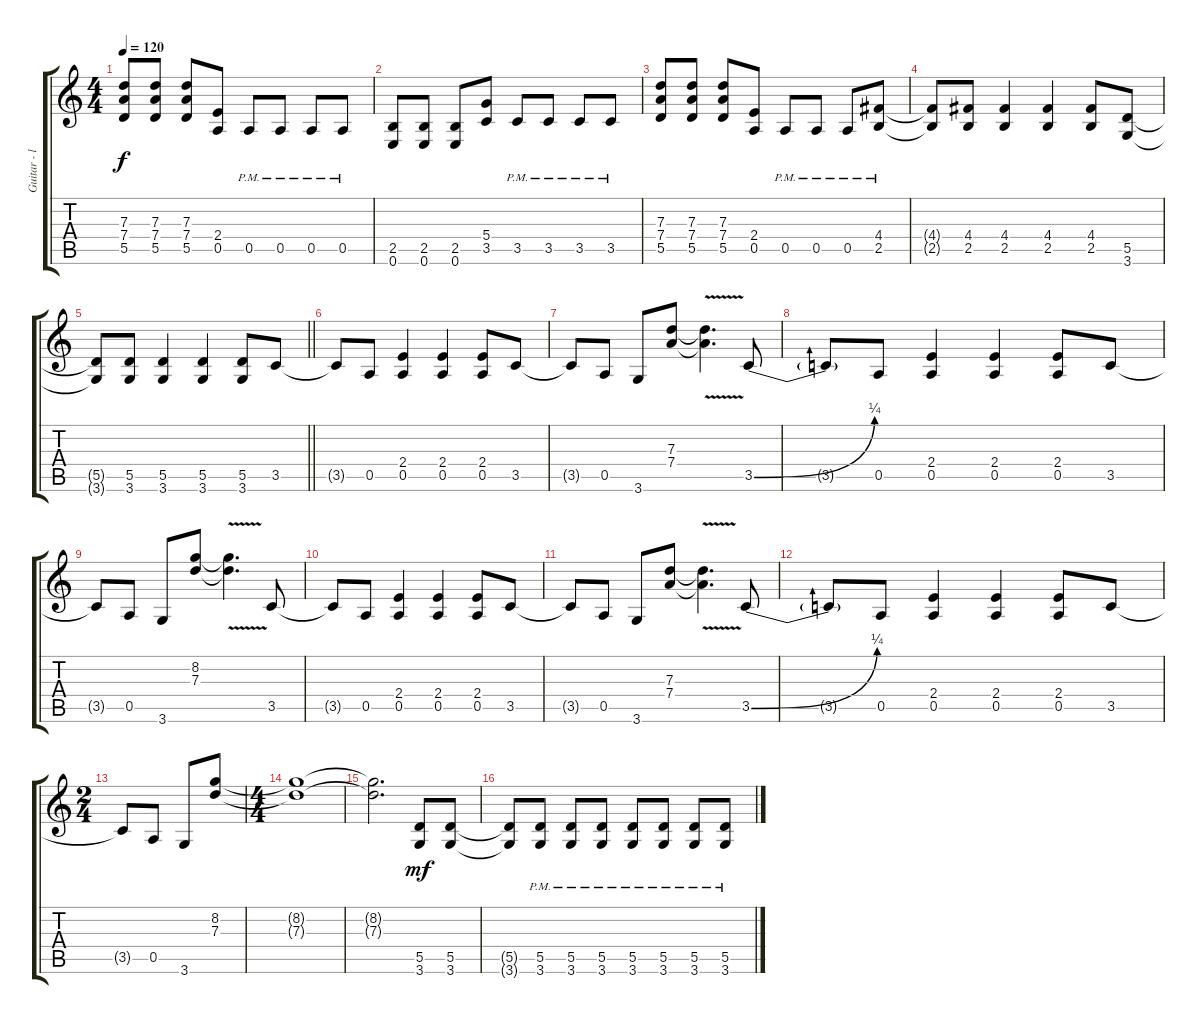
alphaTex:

\track ("Guitar - left" "Guitar - l") {instrument distortionguitar}
\staff {score tabs}
\tuning (E4 B3 G3 D3 A2 E2) {hide}
\ts (4 4)
\tempo 120
\clef g2
\ks c
(7.3 7.4 5.5).8{dy f} (7.3 7.4 5.5).8 (7.3 7.4 5.5).8 (2.4 0.5).8 0.5{pm}.8 0.5{pm}.8 0.5{pm}.8 0.5{pm}.8 |
(2.5 0.6).8 (2.5 0.6).8 (2.5 0.6).8 (5.4 3.5).8 3.5{pm}.8 3.5{pm}.8 3.5{pm}.8 3.5{pm}.8 |
(7.3 7.4 5.5).8 (7.3 7.4 5.5).8 (7.3 7.4 5.5).8 (2.4 0.5).8 0.5{pm}.8 0.5{pm}.8 0.5{pm}.8 (4.4{pm} 2.5{pm}).8 |
(4.4{t} 2.5{t}).8 (4.4 2.5).8 (4.4 2.5).4 (4.4 2.5).4 (4.4 2.5).8 (5.5 3.6).8 |
\barLineRight lightlight
(5.5{t} 3.6{t}).8 (5.5 3.6).8 (5.5 3.6).4 (5.5 3.6).4 (5.5 3.6).8 3.5.8 |
3.5{t}.8 0.5.8 (2.4 0.5).4 (2.4 0.5).4 (2.4 0.5).8 3.5.8 |
3.5{t}.8 0.5.8 3.6.8 (7.3 7.4).8 (7.3{v t} 7.4{v t}).4{d} 3.5{be (bend 0 0 60 1)}.8 |
3.5{t}.8 0.5.8 (2.4 0.5).4 (2.4 0.5).4 (2.4 0.5).8 3.5.8 |
3.5{t}.8 0.5.8 3.6.8 (8.2 7.3).8 (8.2{v t} 7.3{v t}).4{d} 3.5.8 |
3.5{t}.8 0.5.8 (2.4 0.5).4 (2.4 0.5).4 (2.4 0.5).8 3.5.8 |
3.5{t}.8 0.5.8 3.6.8 (7.3 7.4).8 (7.3{v t} 7.4{v t}).4{d} 3.5{be (bend 0 0 60 1)}.8 |
3.5{t}.8 0.5.8 (2.4 0.5).4 (2.4 0.5).4 (2.4 0.5).8 3.5.8 |
\ts (2 4)
3.5{t}.8 0.5.8 3.6.8 (8.2 7.3).8 |
\ts (4 4)
(8.2{t} 7.3{t}).1 |
(8.2{t} 7.3{t}).2{d} (5.5 3.6).8{dy mf} (5.5 3.6).8 |
(5.5{t} 3.6{t}).8 (5.5{pm} 3.6{pm}).8 (5.5{pm} 3.6{pm}).8 (5.5{pm} 3.6{pm}).8 (5.5{pm} 3.6{pm}).8 (5.5{pm} 3.6{pm}).8 (5.5{pm} 3.6{pm}).8 (5.5{pm} 3.6{pm}).8
